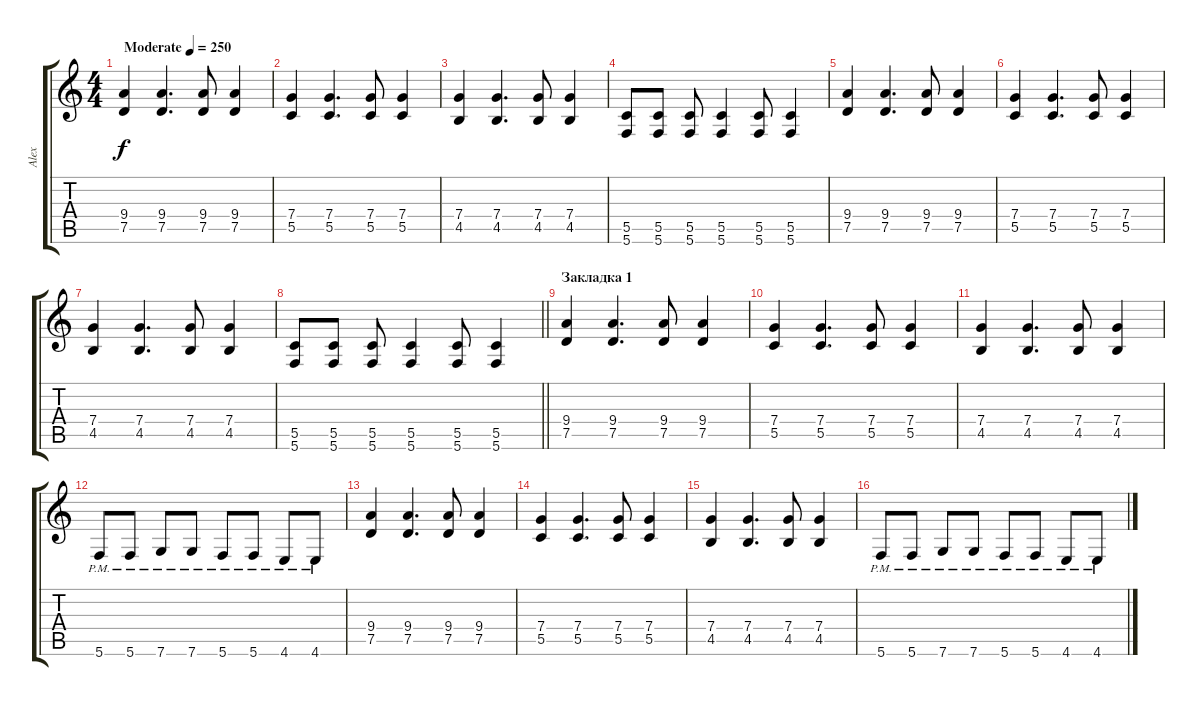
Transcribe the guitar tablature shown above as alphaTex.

\track ("Alex" "Alex") {instrument overdrivenguitar}
\staff {score tabs}
\tuning (D4 A3 F3 C3 G2 C2) {hide}
\ts (4 4)
\tempo (250 "Moderate")
\clef g2
\ks c
(9.4 7.5).4{dy f instrument overdrivenguitar} (9.4 7.5).4{d} (9.4 7.5).8 (9.4 7.5).4 |
(7.4 5.5).4 (7.4 5.5).4{d} (7.4 5.5).8 (7.4 5.5).4 |
(7.4 4.5).4 (7.4 4.5).4{d} (7.4 4.5).8 (7.4 4.5).4 |
(5.5 5.6).8 (5.5 5.6).8 (5.5 5.6).8 (5.5 5.6).4 (5.5 5.6).8 (5.5 5.6).4 |
(9.4 7.5).4 (9.4 7.5).4{d} (9.4 7.5).8 (9.4 7.5).4 |
(7.4 5.5).4 (7.4 5.5).4{d} (7.4 5.5).8 (7.4 5.5).4 |
(7.4 4.5).4 (7.4 4.5).4{d} (7.4 4.5).8 (7.4 4.5).4 |
\barLineRight lightlight
(5.5 5.6).8 (5.5 5.6).8 (5.5 5.6).8 (5.5 5.6).4 (5.5 5.6).8 (5.5 5.6).4 |
\section ("" "Закладка 1")
(9.4 7.5).4 (9.4 7.5).4{d} (9.4 7.5).8 (9.4 7.5).4 |
(7.4 5.5).4 (7.4 5.5).4{d} (7.4 5.5).8 (7.4 5.5).4 |
(7.4 4.5).4 (7.4 4.5).4{d} (7.4 4.5).8 (7.4 4.5).4 |
5.6{pm}.8 5.6{pm}.8 7.6{pm}.8 7.6{pm}.8 5.6{pm}.8 5.6{pm}.8 4.6{pm}.8 4.6{pm}.8 |
(9.4 7.5).4 (9.4 7.5).4{d} (9.4 7.5).8 (9.4 7.5).4 |
(7.4 5.5).4 (7.4 5.5).4{d} (7.4 5.5).8 (7.4 5.5).4 |
(7.4 4.5).4 (7.4 4.5).4{d} (7.4 4.5).8 (7.4 4.5).4 |
5.6{pm}.8 5.6{pm}.8 7.6{pm}.8 7.6{pm}.8 5.6{pm}.8 5.6{pm}.8 4.6{pm}.8 4.6{pm}.8
